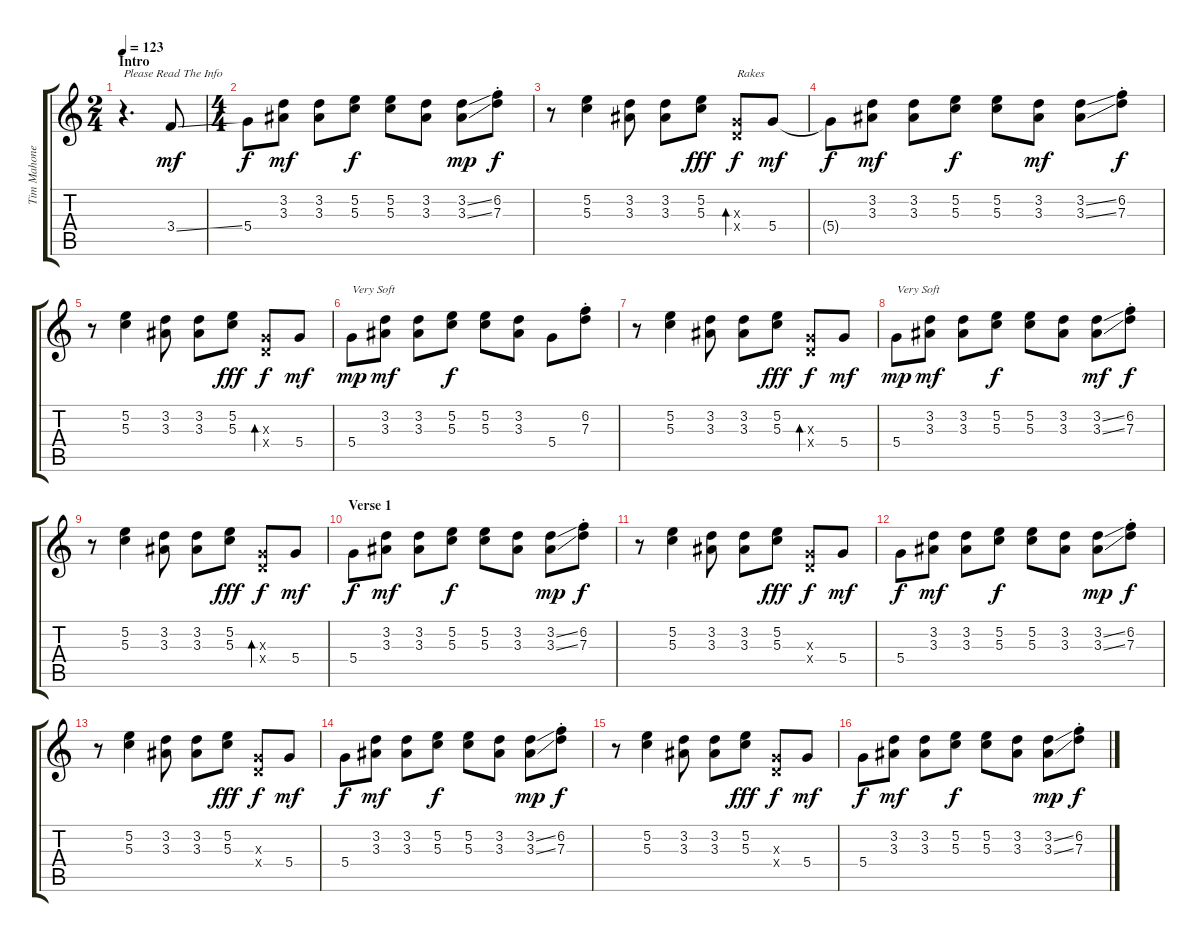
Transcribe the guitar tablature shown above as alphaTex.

\track ("Tim Mahoney (Lead Guitar)" "Tim Mahone") {instrument electricguitarjazz}
\staff {score tabs}
\tuning (E4 B3 G3 D3 A2 E2) {hide}
\ts (2 4)
\section ("" "Intro")
\tempo 123
\clef g2
\ks c
r.4{d txt "Please Read The Info" dy mf instrument electricguitarjazz} 3.4{ss}.8 |
\ts (4 4)
5.4.8{dy f} (3.2 3.3).8{dy mf} (3.2 3.3).8 (5.2 5.3).8{dy f} (5.2 5.3).8 (3.2 3.3).8 (3.2{ss} 3.3{ss}).8{dy mp} (6.2{st} 7.3{st}).8{dy f} |
r.8 (5.2 5.3).4 (3.2 3.3).8 (3.2 3.3).8 (5.2 5.3).8{dy fff} (0.3{x} 0.4{x}).8{bd 480 txt "Rakes" dy f} 5.4.8{dy mf} |
5.4{t}.8{dy f} (3.2 3.3).8{dy mf} (3.2 3.3).8 (5.2 5.3).8{dy f} (5.2 5.3).8 (3.2 3.3).8{dy mf} (3.2{ss} 3.3{ss}).8 (6.2{st} 7.3{st}).8{dy f} |
r.8 (5.2 5.3).4 (3.2 3.3).8 (3.2 3.3).8 (5.2 5.3).8{dy fff} (0.3{x} 0.4{x}).8{bd 480 dy f} 5.4.8{dy mf} |
5.4.8{txt "Very Soft" dy mp} (3.2 3.3).8{dy mf} (3.2 3.3).8 (5.2 5.3).8{dy f} (5.2 5.3).8 (3.2 3.3).8 5.4.8 (6.2{st} 7.3{st}).8 |
r.8 (5.2 5.3).4 (3.2 3.3).8 (3.2 3.3).8 (5.2 5.3).8{dy fff} (0.3{x} 0.4{x}).8{bd 480 dy f} 5.4.8{dy mf} |
5.4.8{txt "Very Soft" dy mp} (3.2 3.3).8{dy mf} (3.2 3.3).8 (5.2 5.3).8{dy f} (5.2 5.3).8 (3.2 3.3).8 (3.2{ss} 3.3{ss}).8{dy mf} (6.2{st} 7.3{st}).8{dy f} |
r.8 (5.2 5.3).4 (3.2 3.3).8 (3.2 3.3).8 (5.2 5.3).8{dy fff} (0.3{x} 0.4{x}).8{bd 480 dy f} 5.4.8{dy mf} |
\section ("" "Verse 1")
5.4.8{dy f volume 8} (3.2 3.3).8{dy mf} (3.2 3.3).8 (5.2 5.3).8{dy f} (5.2 5.3).8 (3.2 3.3).8 (3.2{ss} 3.3{ss}).8{dy mp} (6.2{st} 7.3{st}).8{dy f} |
r.8 (5.2 5.3).4 (3.2 3.3).8 (3.2 3.3).8 (5.2 5.3).8{dy fff} (0.3{x} 0.4{x}).8{dy f} 5.4.8{dy mf} |
5.4.8{dy f} (3.2 3.3).8{dy mf} (3.2 3.3).8 (5.2 5.3).8{dy f} (5.2 5.3).8 (3.2 3.3).8 (3.2{ss} 3.3{ss}).8{dy mp} (6.2{st} 7.3{st}).8{dy f} |
r.8 (5.2 5.3).4 (3.2 3.3).8 (3.2 3.3).8 (5.2 5.3).8{dy fff} (0.3{x} 0.4{x}).8{dy f} 5.4.8{dy mf} |
5.4.8{dy f} (3.2 3.3).8{dy mf} (3.2 3.3).8 (5.2 5.3).8{dy f} (5.2 5.3).8 (3.2 3.3).8 (3.2{ss} 3.3{ss}).8{dy mp} (6.2{st} 7.3{st}).8{dy f} |
r.8 (5.2 5.3).4 (3.2 3.3).8 (3.2 3.3).8 (5.2 5.3).8{dy fff} (0.3{x} 0.4{x}).8{dy f} 5.4.8{dy mf} |
5.4.8{dy f} (3.2 3.3).8{dy mf} (3.2 3.3).8 (5.2 5.3).8{dy f} (5.2 5.3).8 (3.2 3.3).8 (3.2{ss} 3.3{ss}).8{dy mp} (6.2{st} 7.3{st}).8{dy f}
